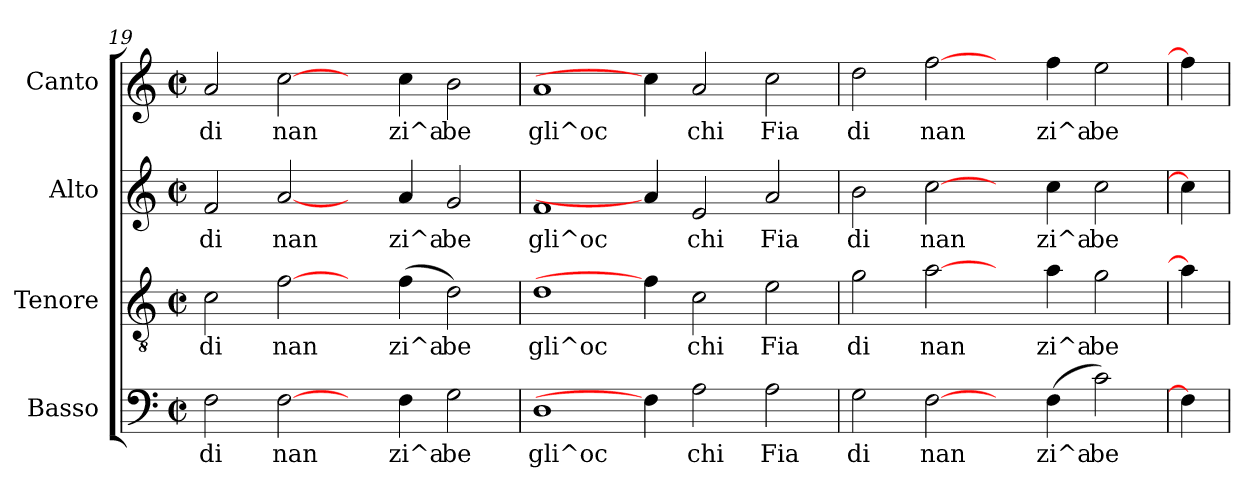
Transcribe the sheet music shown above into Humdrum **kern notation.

**kern	**text	**kern	**text	**kern	**text	**kern	**text
*part4	*part4	*part3	*part3	*part2	*part2	*part1	*part1
*staff4	*staff4	*staff3	*staff3	*staff2	*staff2	*staff1	*staff1
*I"Basso	*	*I"Tenore	*	*I"Alto	*	*I"Canto	*
*clefF4	*	*clefGv2	*	*clefG2	*	*clefG2	*
*k[]	*	*k[]	*	*k[]	*	*k[]	*
*C:	*	*C:	*	*C:	*	*C:	*
*M2/2	*	*M2/2	*	*M2/2	*	*M2/2	*
*met(c|)	*	*met(c|)	*	*met(c|)	*	*met(c|)	*
=19	=19	=19	=19	=19	=19	=19	=19
!	!LO:LY:b:cj	!	!LO:LY:b:cj	!	!LO:LY:b:cj	!	!LO:LY:a:cj
2F\	di	2c\	di	2f/	di	2a/	di
!	!LO:LY:b:cj	!	!LO:LY:b:cj	!	!LO:LY:b:cj	!	!LO:LY:a:cj
[2F\	nan	[2f\	nan	[2a/	nan	[2cc\	nan
4ryy	.	4ryy	.	4ryy	.	4ryy	.
!	!LO:LY:b:cj	!	!LO:LY:b:cj	!	!LO:LY:b:cj	!	!LO:LY:a:cj
4F\	zi^a	(<4f\	zi^a	4a/	zi^a	4cc\	zi^a
!	!LO:LY:b:cj	!	!LO:LY:b:cj	!	!LO:LY:b:cj	!	!LO:LY:a:cj
2G\	be	2d\)	be	2g/	be	2b\	be
=20	=20	=20	=20	=20	=20	=20	=20
!	!LO:LY:b:cj	!	!LO:LY:b:cj	!	!LO:LY:b:cj	!	!LO:LY:a:cj
1D	gli^oc	1d	gli^oc	1f	gli^oc	1a	gli^oc
4F\]	.	4f\]	.	4a/]	.	4cc\]	.
!	!LO:LY:b:cj	!	!LO:LY:b:cj	!	!LO:LY:b:cj	!	!LO:LY:a:cj
2A\	chi	2c\	chi	2e/	chi	2a/	chi
!	!LO:LY:b:cj	!	!LO:LY:b:cj	!	!LO:LY:b:cj	!	!LO:LY:a:cj
2A\	Fia	2e\	Fia	2a/	Fia	2cc\	Fia
=21	=21	=21	=21	=21	=21	=21	=21
!	!LO:LY:b:cj	!	!LO:LY:b:cj	!	!LO:LY:b:cj	!	!LO:LY:a:cj
2G\	di	2g\	di	2b\	di	2dd\	di
!	!LO:LY:b:cj	!	!LO:LY:b:cj	!	!LO:LY:b:cj	!	!LO:LY:a:cj
[2F\	nan	[2a\	nan	[2cc\	nan	[2ff\	nan
4ryy	.	4ryy	.	4ryy	.	4ryy	.
!	!LO:LY:b:cj	!	!LO:LY:b:cj	!	!LO:LY:b:cj	!	!LO:LY:a:cj
(>4F\	zi^a	4a\	zi^a	4cc\	zi^a	4ff\	zi^a
!	!LO:LY:b:cj	!	!LO:LY:b:cj	!	!LO:LY:b:cj	!	!LO:LY:a:cj
2c\)	be	2g\	be	2cc\	be	2ee\	be
=22	=22	=22	=22	=22	=22	=22	=22
4F\]	.	4a\]	.	4cc\]	.	4ff\]	.
=	=	=	=	=	=	=	=
*-	*-	*-	*-	*-	*-	*-	*-
